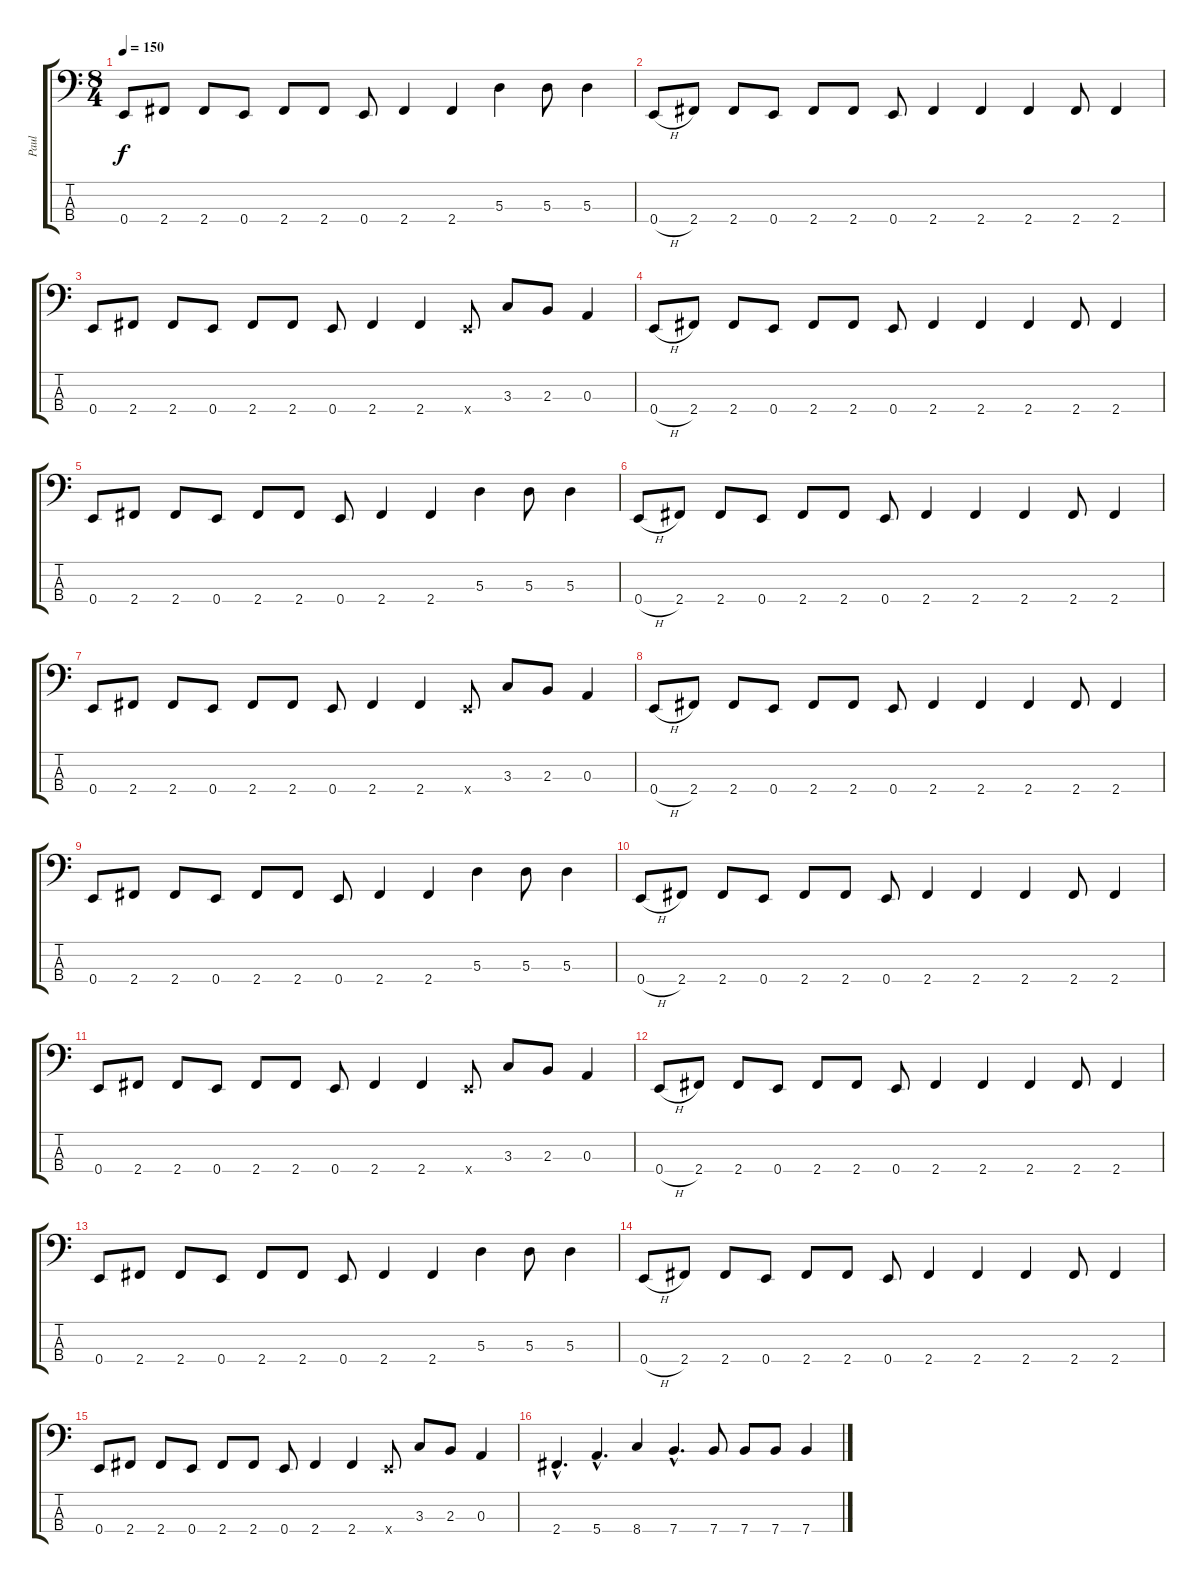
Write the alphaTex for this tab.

\track ("Paul" "Paul") {instrument electricbassfinger}
\staff {score tabs}
\tuning (G2 D2 A1 E1) {hide}
\ts (8 4)
\tempo 150
\clef f4
\ks c
0.4.8{dy f} 2.4.8 2.4.8 0.4.8 2.4.8 2.4.8 0.4.8 2.4.4 2.4.4 5.3.4 5.3.8 5.3.4 |
0.4{h}.8 2.4.8 2.4.8 0.4.8 2.4.8 2.4.8 0.4.8 2.4.4 2.4.4 2.4.4 2.4.8 2.4.4 |
0.4.8 2.4.8 2.4.8 0.4.8 2.4.8 2.4.8 0.4.8 2.4.4 2.4.4 0.4{x}.8 3.3.8 2.3.8 0.3.4 |
0.4{h}.8 2.4.8 2.4.8 0.4.8 2.4.8 2.4.8 0.4.8 2.4.4 2.4.4 2.4.4 2.4.8 2.4.4 |
0.4.8 2.4.8 2.4.8 0.4.8 2.4.8 2.4.8 0.4.8 2.4.4 2.4.4 5.3.4 5.3.8 5.3.4 |
0.4{h}.8 2.4.8 2.4.8 0.4.8 2.4.8 2.4.8 0.4.8 2.4.4 2.4.4 2.4.4 2.4.8 2.4.4 |
0.4.8 2.4.8 2.4.8 0.4.8 2.4.8 2.4.8 0.4.8 2.4.4 2.4.4 0.4{x}.8 3.3.8 2.3.8 0.3.4 |
0.4{h}.8 2.4.8 2.4.8 0.4.8 2.4.8 2.4.8 0.4.8 2.4.4 2.4.4 2.4.4 2.4.8 2.4.4 |
0.4.8 2.4.8 2.4.8 0.4.8 2.4.8 2.4.8 0.4.8 2.4.4 2.4.4 5.3.4 5.3.8 5.3.4 |
0.4{h}.8 2.4.8 2.4.8 0.4.8 2.4.8 2.4.8 0.4.8 2.4.4 2.4.4 2.4.4 2.4.8 2.4.4 |
0.4.8 2.4.8 2.4.8 0.4.8 2.4.8 2.4.8 0.4.8 2.4.4 2.4.4 0.4{x}.8 3.3.8 2.3.8 0.3.4 |
0.4{h}.8 2.4.8 2.4.8 0.4.8 2.4.8 2.4.8 0.4.8 2.4.4 2.4.4 2.4.4 2.4.8 2.4.4 |
0.4.8 2.4.8 2.4.8 0.4.8 2.4.8 2.4.8 0.4.8 2.4.4 2.4.4 5.3.4 5.3.8 5.3.4 |
0.4{h}.8 2.4.8 2.4.8 0.4.8 2.4.8 2.4.8 0.4.8 2.4.4 2.4.4 2.4.4 2.4.8 2.4.4 |
0.4.8 2.4.8 2.4.8 0.4.8 2.4.8 2.4.8 0.4.8 2.4.4 2.4.4 0.4{x}.8 3.3.8 2.3.8 0.3.4 |
2.4{hac}.4{d} 5.4{hac}.4{d} 8.4.4 7.4{hac}.4{d} 7.4.8 7.4.8 7.4.8 7.4.4
